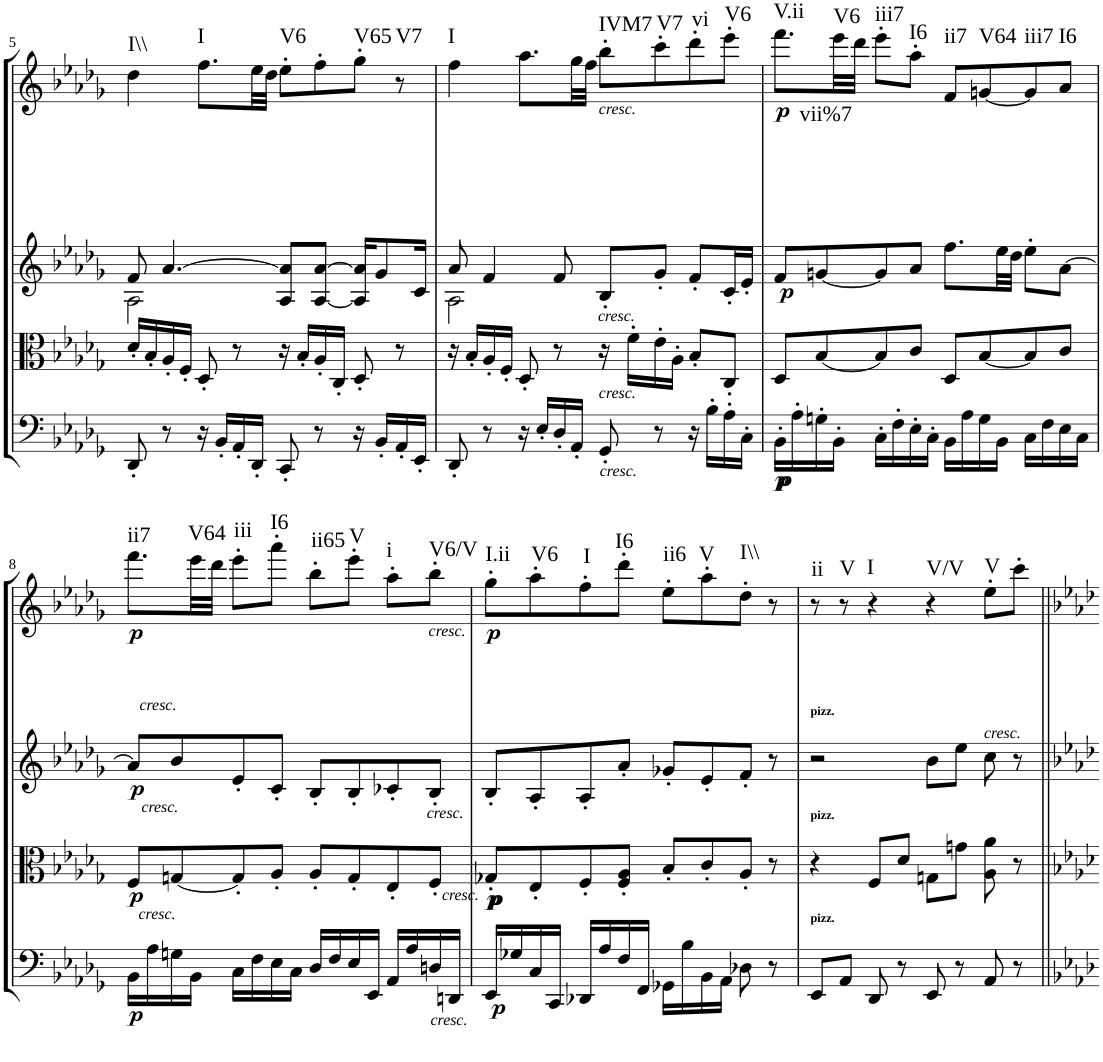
**kern	**dynam	**kern	**dynam	**kern	**dynam	**harte	**kern	**dynam	**harte
*part4	*part4	*part3	*part3	*part2	*part2	*part2	*part1	*part1	*part1
*staff4	*staff4	*staff3	*staff3	*staff2	*staff2	*	*staff1	*staff1	*
*I"Cello	*	*I"Viola	*	*I"2nd Violin	*	*	*I"1st Violin	*	*
*	*	*I'Vla	*	*I'Vln	*	*	*I'Vln	*	*
!!LO:PB:g=z
*clefF4	*	*clefC3	*	*clefG2	*	*	*clefG2	*	*
*k[b-e-a-d-g-]	*	*k[b-e-a-d-g-]	*	*k[b-e-a-d-g-]	*	*	*k[b-e-a-d-g-]	*	*
*D-:	*	*D-:	*	*D-:	*	*	*D-:	*	*
*M4/4	*	*M4/4	*	*M4/4	*	*	*M4/4	*	*
*met(c)	*	*met(c)	*	*met(c)	*	*	*met(c)	*	*
=5	=5	=5	=5	=5	=5	=5	=5	=5	=5
*	*	*	*	*^	*	*	*	*	*
!	!	!	!	!	!	!	!	!	!	!LO:H:kt=I\\
8DD-'/	.	16d-'/LL	.	8f/	2A-\	.	.	4dd-\	.	N
.	.	16B-'/	.	.	.	.	.	.	.	.
8r	.	16A-'/	.	[4.a-/	.	.	.	.	.	.
.	.	16F'/JJ	.	.	.	.	.	.	.	.
!	!	!	!	!	!	!	!	!	!	!LO:H:kt=I
16r	.	8D-'/	.	.	.	.	.	8.ff\L	.	N
16BB-'/LL	.	.	.	.	.	.	.	.	.	.
16AA-'/	.	8r	.	.	.	.	.	.	.	.
16DD-'/JJ	.	.	.	.	.	.	.	32ee-\LL	.	.
.	.	.	.	.	.	.	.	32dd-\JJJ	.	.
!	!	!	!	!	!	!	!	!	!	!LO:H:kt=V6
8CC'/	.	16r	.	8A-/ 8a-/]L	2ryy	.	.	8ee-'\L	.	N
.	.	16B-'/LL	.	.	.	.	.	.	.	.
8r	.	16A-'/	.	[8A-/ [8a-/J	.	.	.	8ff'\	.	.
.	.	16C'/JJ	.	.	.	.	.	.	.	.
!	!	!	!	!	!	!	!	!	!	!LO:H:kt=V65
16r	.	8D-'/	.	16A-/] 16a-/]KL	.	.	.	8gg-'\J	.	N
16BB-'/LL	.	.	.	8g-/	.	.	.	.	.	.
!	!	!	!	!	!	!	!	!	!	!LO:H:kt=V7
16AA-'/	.	8r	.	.	.	.	.	8r	.	N
16EE-'/JJ	.	.	.	16c/Jk	.	.	.	.	.	.
=6	=6	=6	=6	=6	=6	=6	=6	=6	=6	=6
!	!	!	!	!	!	!	!	!	!	!LO:H:kt=I
8DD-'/	.	16r	.	8a-/	2A-\	.	.	4ff\	.	N
.	.	16B-'/LL	.	.	.	.	.	.	.	.
8r	.	16A-'/	.	4f/	.	.	.	.	.	.
.	.	16F'/JJ	.	.	.	.	.	.	.	.
16r	.	8D-'/	.	.	.	.	.	8.aa-\L	.	.
16E-'/LL	.	.	.	.	.	.	.	.	.	.
16D-'/	.	8r	.	8f/	.	.	.	.	.	.
16AA-'/JJ	.	.	.	.	.	.	.	32gg-\LL	.	.
.	.	.	.	.	.	.	.	32ff\JJJ	.	.
!	!	!	!	!	!	!	!	!LO:TX:b:i:t=cresc.	!	!
!	!	!	!	!LO:TX:b:i:t=cresc.	!	!	!	!	!	!
!	!	!LO:TX:b:i:t=cresc.	!	!	!	!	!	!	!	!
!LO:TX:b:i:t=cresc.	!	!	!	!	!	!	!	!	!	!LO:H:kt=IVM7
8GG-'/	.	16r	.	8B-'/L	2ryy	.	.	8bb-'\L	.	N
.	.	16f'\LL	.	.	.	.	.	.	.	.
!	!	!	!	!	!	!	!	!	!	!LO:H:kt=V7
8r	.	16e-'\	.	8g-'/J	.	.	.	8ccc'\	.	N
.	.	16A-'\JJ	.	.	.	.	.	.	.	.
!	!	!	!	!	!	!	!	!	!	!LO:H:kt=vi
16r	.	8B-'/L	.	8f'/L	.	.	.	8ddd-'\	.	N
16B-'\LL	.	.	.	.	.	.	.	.	.	.
!	!	!	!	!	!	!	!	!	!	!LO:H:kt=V6
16A-'\	.	8C'/J	.	16c'/L	.	.	.	8eee-'\J	.	N
16C'\JJ	.	.	.	16e-'/JJ	.	.	.	.	.	.
*	*	*	*	*v	*v	*	*	*	*	*
=7	=7	=7	=7	=7	=7	=7	=7	=7	=7
!	!LO:DY:b	!	!	!	!	!	!	!	!
!	!LO:DY:n=1:b	!	!	!	!LO:DY:b	!	!	!LO:DY:b	!LO:H:kt=V.ii
16BB-'\LL	p p	8D-/L	.	8f/L	p	.	8.fff\L	p	N
16A-'\	.	.	.	.	.	.	.	.	.
!	!	!	!	!	!	!LO:H:kt=vii%7	!	!	!
16Gn'\	.	[8B-/	.	[8gn/	.	N	.	.	.
!	!	!	!	!	!	!	!	!	!LO:H:kt=V6
16BB-'\JJ	.	.	.	.	.	.	32eee-\LL	.	N
.	.	.	.	.	.	.	32ddd-\JJJ	.	.
!	!	!	!	!	!	!	!	!	!LO:H:kt=iii7
16C'\LL	.	8B-/]	.	8g/]	.	.	8eee-'\L	.	N
16F'\	.	.	.	.	.	.	.	.	.
!	!	!	!	!	!	!	!	!	!LO:H:kt=I6
16E-'\	.	8c/J	.	8a-/J	.	.	8aa-'\J	.	N
16C'\JJ	.	.	.	.	.	.	.	.	.
!	!	!	!	!	!	!	!	!	!LO:H:kt=ii7
16BB-\LL	.	8D-/L	.	8.ff\L	.	.	8f/L	.	N
16A-\	.	.	.	.	.	.	.	.	.
!	!	!	!	!	!	!	!	!	!LO:H:kt=V64
16G\	.	[8B-/	.	.	.	.	[8gn/	.	N
16BB-\JJ	.	.	.	32ee-\LL	.	.	.	.	.
.	.	.	.	32dd-\JJJ	.	.	.	.	.
!	!	!	!	!	!	!	!	!	!LO:H:kt=iii7
16C\LL	.	8B-/]	.	8ee-'\L	.	.	8g/]	.	N
16F\	.	.	.	.	.	.	.	.	.
!	!	!	!	!	!	!	!	!	!LO:H:kt=I6
16E-\	.	8c/J	.	[8a-\J	.	.	8a-/J	.	N
16C\JJ	.	.	.	.	.	.	.	.	.
!!LO:LB:g=z
=8	=8	=8	=8	=8	=8	=8	=8	=8	=8
!	!	!	!	!LO:TX:a:i:t=cresc.	!	!	!	!	!
!	!	!LO:TX:a:i:t=cresc.	!	!	!	!	!	!	!
!LO:TX:a:i:t=cresc.	!	!	!	!	!	!	!	!	!
!	!LO:DY:b	!	!LO:DY:b	!	!LO:DY:b	!	!	!LO:DY:b	!LO:H:kt=ii7
16BB-\LL	p	8F/L	p	8a-/L]	p	.	8.fff\L	p	N
16A-\	.	.	.	.	.	.	.	.	.
16Gn\	.	[8Gn/	.	8b-/	.	.	.	.	.
!	!	!	!	!	!	!	!	!	!LO:H:kt=V64
16BB-\JJ	.	.	.	.	.	.	32eee-\LL	.	N
.	.	.	.	.	.	.	32ddd-\JJJ	.	.
!	!	!	!	!	!	!	!	!	!LO:H:kt=iii
16C\LL	.	8G'/]	.	8e-'/	.	.	8eee-'\L	.	N
16F\	.	.	.	.	.	.	.	.	.
!	!	!	!	!	!	!	!	!	!LO:H:kt=I6
16E-\	.	8A-'/J	.	8c'/J	.	.	8aaa-'\J	.	N
16C\JJ	.	.	.	.	.	.	.	.	.
!	!	!	!	!	!	!	!	!	!LO:H:kt=ii65
16D-/LL	.	8A-'/L	.	8B-'/L	.	.	8bb-'\L	.	N
16F/	.	.	.	.	.	.	.	.	.
!	!	!	!	!	!	!	!	!	!LO:H:kt=V
16E-/	.	8G'/	.	8B-'/	.	.	8eee-'\J	.	N
16EE-/JJ	.	.	.	.	.	.	.	.	.
!	!	!	!	!	!	!	!	!	!LO:H:kt=i
16AA-/LL	.	8E-'/	.	8c-X'/	.	.	8aa-'\L	.	N
16A-/	.	.	.	.	.	.	.	.	.
!	!	!	!	!	!	!	!LO:TX:b:i:t=cresc.	!	!
!	!	!	!	!LO:TX:b:i:t=cresc.	!	!	!	!	!
!	!	!LO:TX:b:i:t=cresc.	!	!	!	!	!	!	!
!LO:TX:b:i:t=cresc.	!	!	!	!	!	!	!	!	!LO:H:kt=V6/V
16Dn/	.	8F'/J	.	8B-'/J	.	.	8bb-'\J	.	N
16DDn/JJ	.	.	.	.	.	.	.	.	.
=9	=9	=9	=9	=9	=9	=9	=9	=9	=9
!	!LO:DY:b	!	!LO:DY:b	!	!	!	!	!	!
!	!	!	!LO:DY:n=1:b	!	!	!	!	!LO:DY:b	!LO:H:kt=I.ii
16EE-/LL	p	8G-X'/L	p p	8B-'/L	.	.	8gg-'\L	p	N
16G-X/	.	.	.	.	.	.	.	.	.
!	!	!	!	!	!	!	!	!	!LO:H:kt=V6
16C/	.	8E-'/	.	8A-'/	.	.	8aa-'\	.	N
16CC/JJ	.	.	.	.	.	.	.	.	.
!	!	!	!	!	!	!	!	!	!LO:H:kt=I
16DD-X/LL	.	8F'/	.	8A-'/	.	.	8ff'\	.	N
16A-/	.	.	.	.	.	.	.	.	.
!	!	!	!	!	!	!	!	!	!LO:H:kt=I6
16F/	.	8F/' 8A-/'J	.	8a-'/J	.	.	8ddd-'\J	.	N
16FF/JJ	.	.	.	.	.	.	.	.	.
!	!	!	!	!	!	!	!	!	!LO:H:kt=ii6
16GG-X\LL	.	8B-'/L	.	8g-X'/L	.	.	8ee-'\L	.	N
16B-\	.	.	.	.	.	.	.	.	.
!	!	!	!	!	!	!	!	!	!LO:H:kt=V
16BB-\	.	8c'/	.	8e-'/	.	.	8aa-'\	.	N
16AA-\JJ	.	.	.	.	.	.	.	.	.
!	!	!	!	!	!	!	!	!	!LO:H:kt=I\\
8D-X\	.	8A-'/J	.	8f'/J	.	.	8dd-'\J	.	N
8r	.	8r	.	8r	.	.	8r	.	.
=10	=10	=10	=10	=10	=10	=10	=10	=10	=10
!	!	!	!	!LO:TX:a:B:t=pizz.	!	!	!	!	!
!	!	!LO:TX:a:B:t=pizz.	!	!	!	!	!	!	!
!LO:TX:a:B:t=pizz.	!	!	!	!	!	!	!	!	!LO:H:kt=ii
8EE-/L	.	4r	.	2r	.	.	8r	.	N
!	!	!	!	!	!	!	!	!	!LO:H:kt=V
8AA-/J	.	.	.	.	.	.	8r	.	N
!	!	!	!	!	!	!	!	!	!LO:H:kt=I
8DD-/	.	8F/L	.	.	.	.	4r	.	N
8r	.	8d-/J	.	.	.	.	.	.	.
!	!	!	!	!	!	!	!	!	!LO:H:kt=V/V
8EE-/	.	8Gn\L	.	8b-\L	.	.	4r	.	N
8r	.	8gn\J	.	8ee-\J	.	.	.	.	.
!	!	!	!	!	!	!	!LO:TX:b:i:t=cresc.	!	!LO:H:kt=V
8AA-/	.	8A-\ 8a-\	.	8cc\	.	.	8ee-'\L	.	N
8r	.	8r	.	8r	.	.	8ccc'\J	.	.
=||	=||	=||	=||	=||	=||	=||	=||	=||	=||
*-	*-	*-	*-	*-	*-	*-	*-	*-	*-
